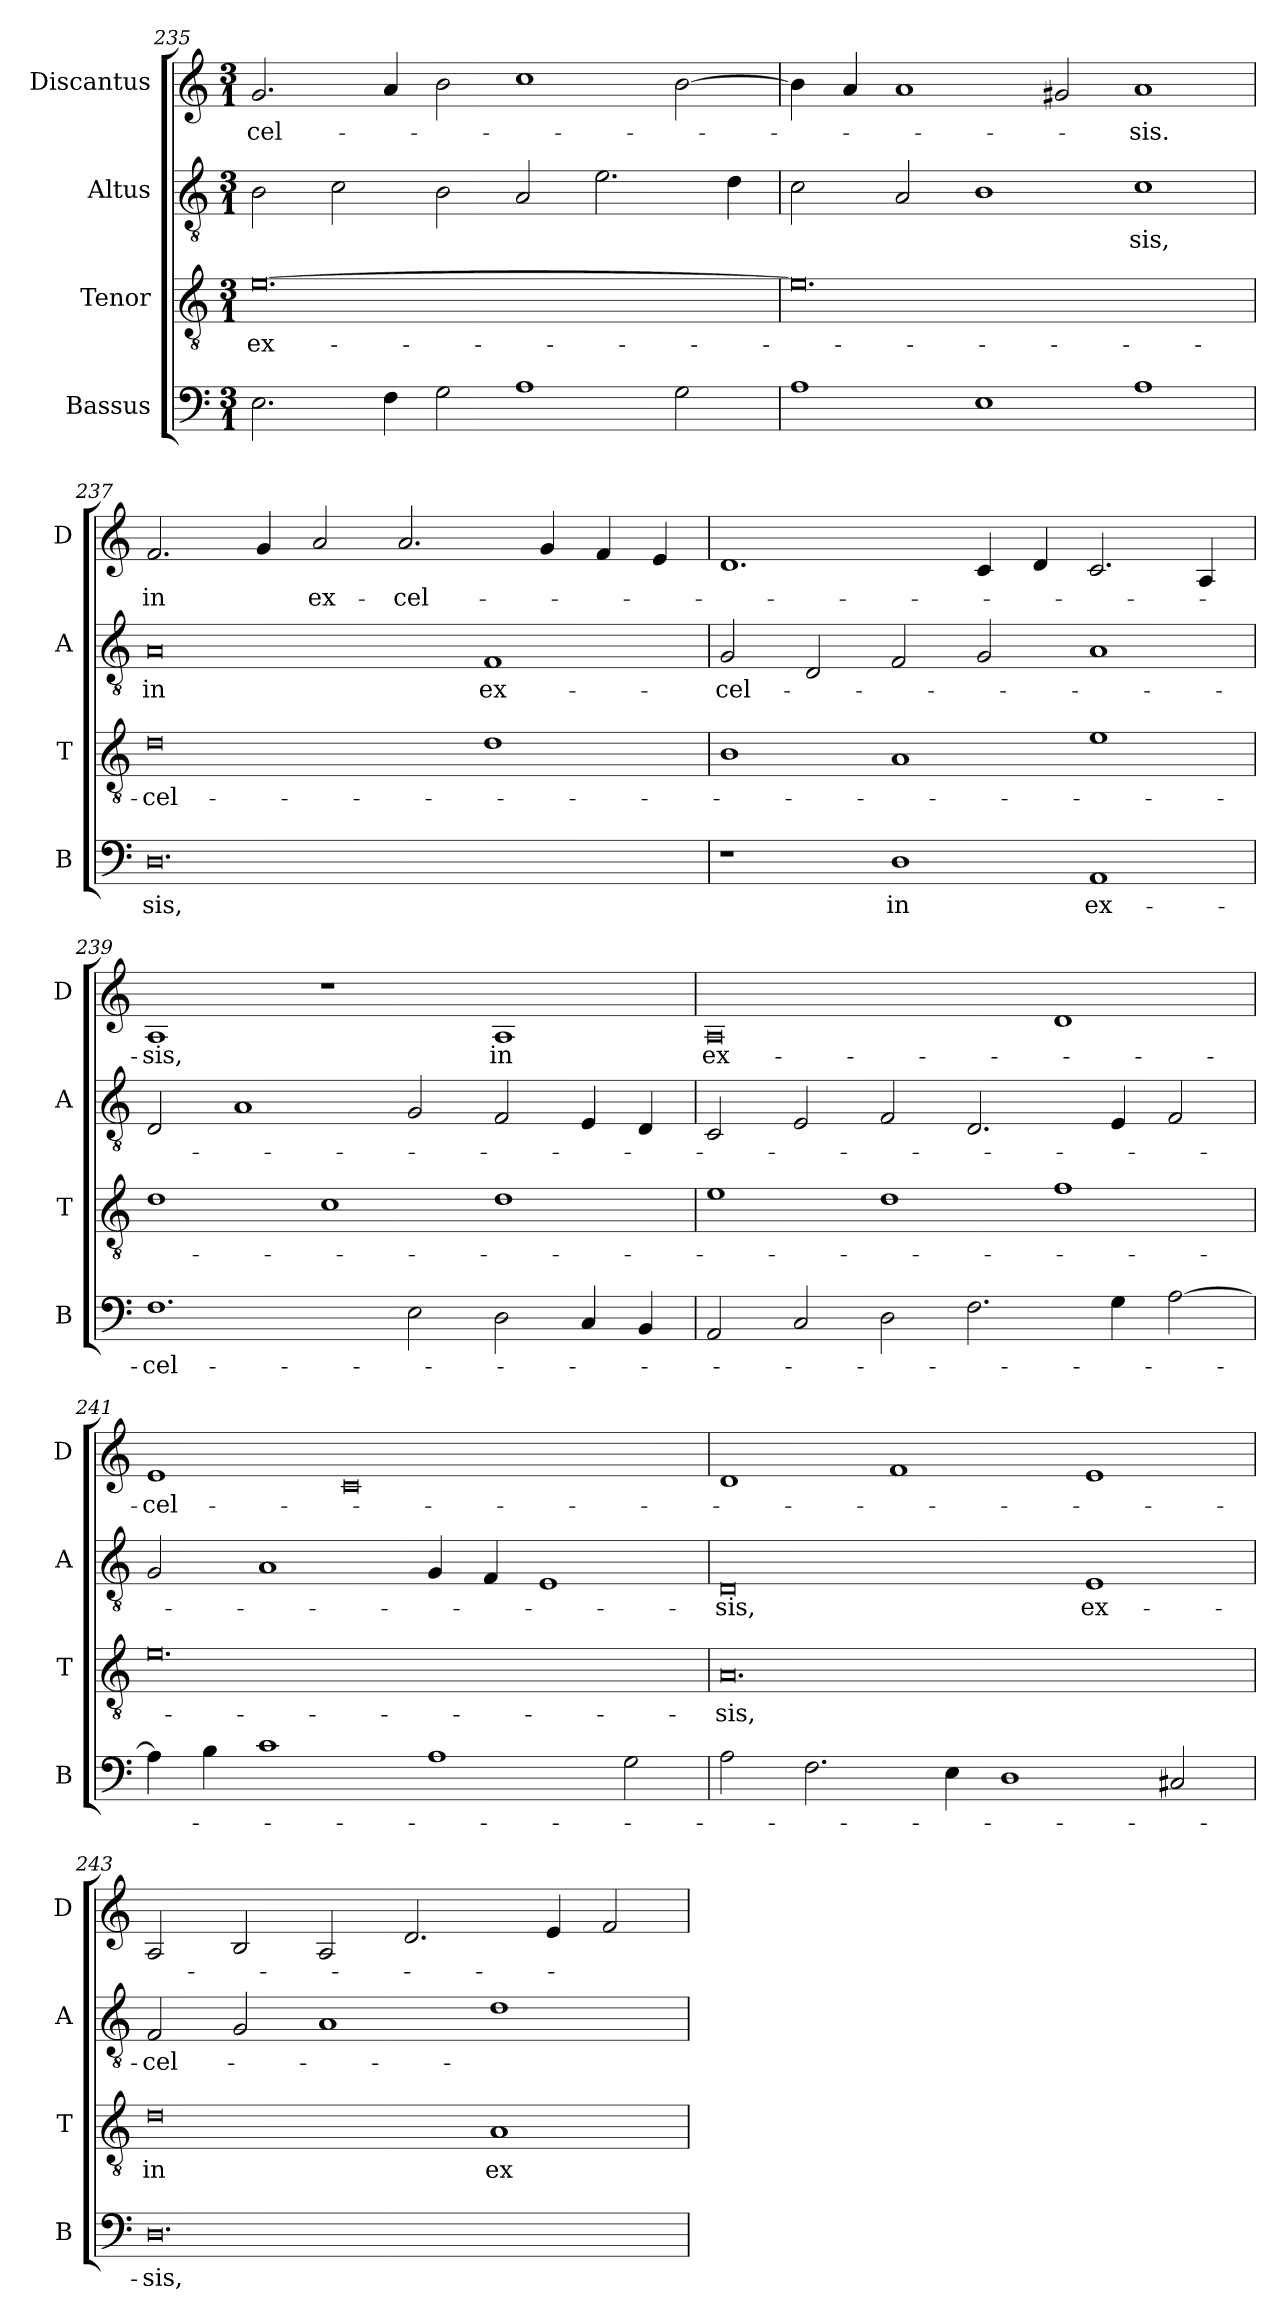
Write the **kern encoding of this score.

**kern	**text	**kern	**text	**kern	**text	**kern	**text
*part4	*part4	*part3	*part3	*part2	*part2	*part1	*part1
*staff4	*staff4	*staff3	*staff3	*staff2	*staff2	*staff1	*staff1
*I"Bassus	*	*I"Tenor	*	*I"Altus	*	*I"Discantus	*
*I'B	*	*I'T	*	*I'A	*	*I'D	*
*clefF4	*	*clefGv2	*	*clefGv2	*	*clefG2	*
*k[]	*	*k[]	*	*k[]	*	*k[]	*
*M3/1	*	*M3/1	*	*M3/1	*	*M3/1	*
=235	=235	=235	=235	=235	=235	=235	=235
2.E	.	[0.e	ex-	2B	.	2.g	-cel-
.	.	.	.	2c	.	.	.
4F	.	.	.	.	.	4a	.
2G	.	.	.	2B	.	2b	.
1A	.	.	.	2A	.	1cc	.
.	.	.	.	2.e	.	.	.
2G	.	.	.	.	.	[2b	.
.	.	.	.	4d	.	.	.
=236	=236	=236	=236	=236	=236	=236	=236
1A	.	0.e]	.	2c	.	4b]	.
.	.	.	.	.	.	4a	.
.	.	.	.	2A	.	1a	.
1E	.	.	.	1B	.	.	.
.	.	.	.	.	.	2g#X	.
1A	.	.	.	1c	-sis,	1a	-sis.
=237	=237	=237	=237	=237	=237	=237	=237
0.D	-sis,	0d	-cel-	0A	in	2.f	in
.	.	.	.	.	.	4g	.
.	.	.	.	.	.	2a	ex-
.	.	.	.	.	.	2.a	-cel-
.	.	1d	.	1F	ex-	.	.
.	.	.	.	.	.	4g	.
.	.	.	.	.	.	4f	.
.	.	.	.	.	.	4e	.
=238	=238	=238	=238	=238	=238	=238	=238
1r	.	1B	.	2G	-cel-	1.d	.
.	.	.	.	2D	.	.	.
1D	in	1A	.	2F	.	.	.
.	.	.	.	2G	.	4c	.
.	.	.	.	.	.	4d	.
1AA	ex-	1e	.	1A	.	2.c	.
.	.	.	.	.	.	4A	.
=239	=239	=239	=239	=239	=239	=239	=239
1.F	-cel-	1d	.	2D	.	1A	-sis,
.	.	.	.	1A	.	.	.
.	.	1c	.	.	.	1r	.
2E	.	.	.	2G	.	.	.
2D	.	1d	.	2F	.	1A	in
4C	.	.	.	4E	.	.	.
4BB	.	.	.	4D	.	.	.
=240	=240	=240	=240	=240	=240	=240	=240
2AA	.	1e	.	2C	.	0A	ex-
2C	.	.	.	2E	.	.	.
2D	.	1d	.	2F	.	.	.
2.F	.	.	.	2.D	.	.	.
.	.	1f	.	.	.	1d	.
4G	.	.	.	4E	.	.	.
[2A	.	.	.	2F	.	.	.
=241	=241	=241	=241	=241	=241	=241	=241
4A]	.	0.e	.	2G	.	1e	-cel-
4B	.	.	.	.	.	.	.
1c	.	.	.	1A	.	.	.
.	.	.	.	.	.	0c	.
1A	.	.	.	4G	.	.	.
.	.	.	.	4F	.	.	.
.	.	.	.	1E	.	.	.
2G	.	.	.	.	.	.	.
=242	=242	=242	=242	=242	=242	=242	=242
2A	.	0.A	-sis,	0D	-sis,	1d	.
2.F	.	.	.	.	.	.	.
.	.	.	.	.	.	1f	.
4E	.	.	.	.	.	.	.
1D	.	.	.	.	.	.	.
.	.	.	.	1E	ex-	1e	.
2C#X	.	.	.	.	.	.	.
=243	=243	=243	=243	=243	=243	=243	=243
0.D	-sis,	0d	in	2F	-cel-	2A	.
.	.	.	.	2G	.	2B	.
.	.	.	.	1A	.	2A	.
.	.	.	.	.	.	2.d	.
.	.	1A	ex-	1d	.	.	.
.	.	.	.	.	.	4e	.
.	.	.	.	.	.	2f	.
=	=	=	=	=	=	=	=
*-	*-	*-	*-	*-	*-	*-	*-
